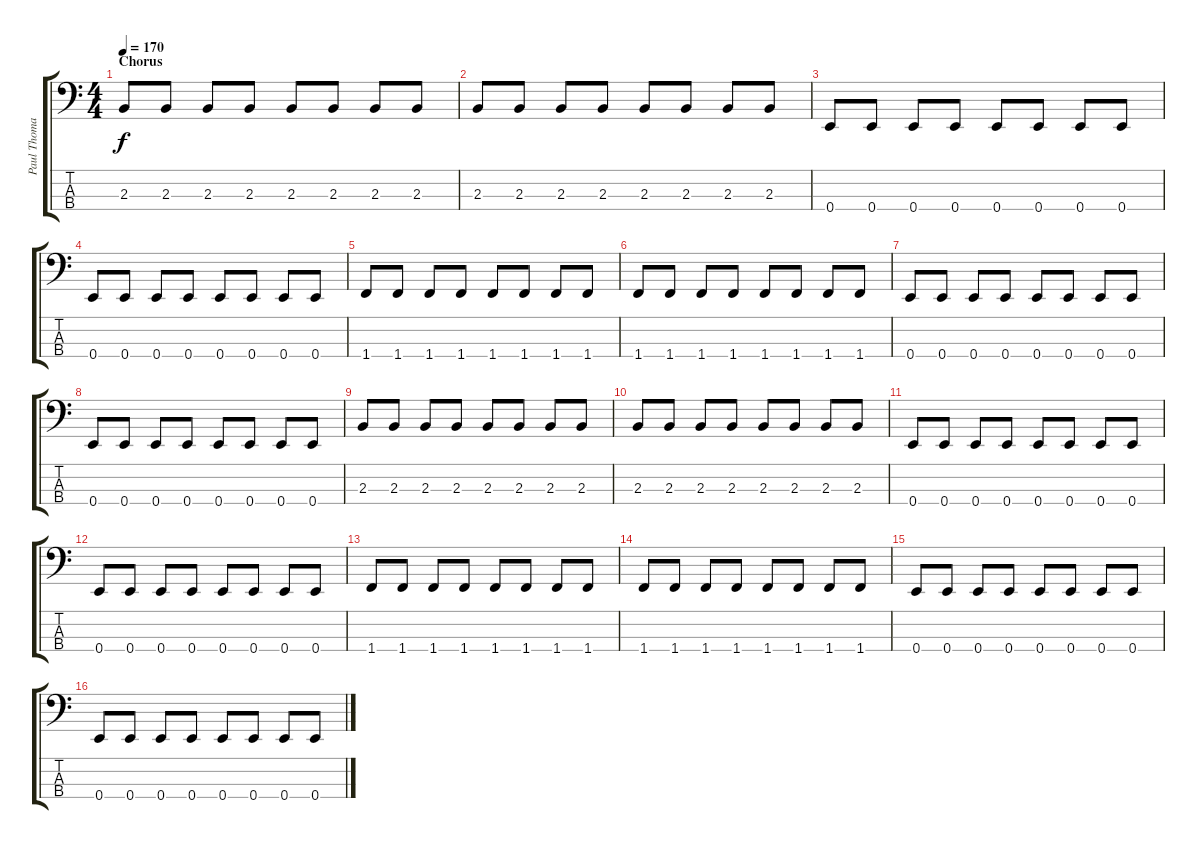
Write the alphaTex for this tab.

\track ("Paul Thomas" "Paul Thoma") {instrument electricbassfinger}
\staff {score tabs}
\tuning (G2 D2 A1 E1) {hide}
\ts (4 4)
\section ("" "Chorus")
\tempo 170
\clef f4
\ks c
2.3.8{dy f} 2.3.8 2.3.8 2.3.8 2.3.8 2.3.8 2.3.8 2.3.8 |
2.3.8 2.3.8 2.3.8 2.3.8 2.3.8 2.3.8 2.3.8 2.3.8 |
0.4.8 0.4.8 0.4.8 0.4.8 0.4.8 0.4.8 0.4.8 0.4.8 |
0.4.8 0.4.8 0.4.8 0.4.8 0.4.8 0.4.8 0.4.8 0.4.8 |
1.4.8 1.4.8 1.4.8 1.4.8 1.4.8 1.4.8 1.4.8 1.4.8 |
1.4.8 1.4.8 1.4.8 1.4.8 1.4.8 1.4.8 1.4.8 1.4.8 |
0.4.8 0.4.8 0.4.8 0.4.8 0.4.8 0.4.8 0.4.8 0.4.8 |
0.4.8 0.4.8 0.4.8 0.4.8 0.4.8 0.4.8 0.4.8 0.4.8 |
2.3.8 2.3.8 2.3.8 2.3.8 2.3.8 2.3.8 2.3.8 2.3.8 |
2.3.8 2.3.8 2.3.8 2.3.8 2.3.8 2.3.8 2.3.8 2.3.8 |
0.4.8 0.4.8 0.4.8 0.4.8 0.4.8 0.4.8 0.4.8 0.4.8 |
0.4.8 0.4.8 0.4.8 0.4.8 0.4.8 0.4.8 0.4.8 0.4.8 |
1.4.8 1.4.8 1.4.8 1.4.8 1.4.8 1.4.8 1.4.8 1.4.8 |
1.4.8 1.4.8 1.4.8 1.4.8 1.4.8 1.4.8 1.4.8 1.4.8 |
0.4.8 0.4.8 0.4.8 0.4.8 0.4.8 0.4.8 0.4.8 0.4.8 |
0.4.8 0.4.8 0.4.8 0.4.8 0.4.8 0.4.8 0.4.8 0.4.8
